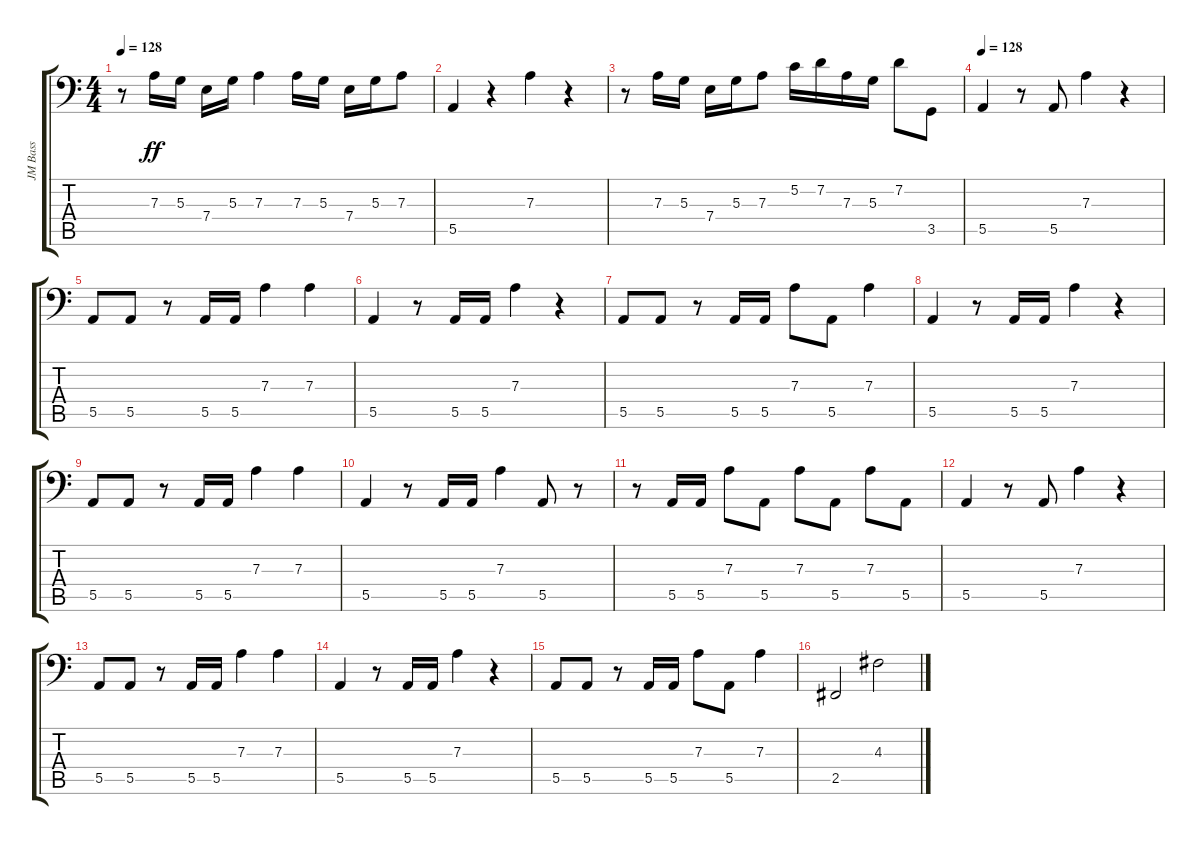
\track ("JM Bass" "JM Bass") {instrument electricbassfinger}
\staff {score tabs}
\tuning (C3 G2 D2 A1 E1 B0) {hide}
\ts (4 4)
\tempo 128
\clef f4
\ks c
r.8{dy ff} 7.3.16 5.3.16 7.4.16 5.3.16 7.3.4 7.3.16 5.3.16 7.4.16 5.3.16 7.3.8 |
5.5.4 r.4 7.3.4 r.4 |
r.8 7.3.16 5.3.16 7.4.16 5.3.16 7.3.8 5.2.16 7.2.16 7.3.16 5.3.16 7.2.8 3.5.8 |
\tempo 128
5.5.4 r.8 5.5.8 7.3.4 r.4 |
5.5.8 5.5.8 r.8 5.5.16 5.5.16 7.3.4 7.3.4 |
5.5.4 r.8 5.5.16 5.5.16 7.3.4 r.4 |
5.5.8 5.5.8 r.8 5.5.16 5.5.16 7.3.8 5.5.8 7.3.4 |
5.5.4 r.8 5.5.16 5.5.16 7.3.4 r.4 |
5.5.8 5.5.8 r.8 5.5.16 5.5.16 7.3.4 7.3.4 |
5.5.4 r.8 5.5.16 5.5.16 7.3.4 5.5.8 r.8 |
r.8 5.5.16 5.5.16 7.3.8 5.5.8 7.3.8 5.5.8 7.3.8 5.5.8 |
5.5.4 r.8 5.5.8 7.3.4 r.4 |
5.5.8 5.5.8 r.8 5.5.16 5.5.16 7.3.4 7.3.4 |
5.5.4 r.8 5.5.16 5.5.16 7.3.4 r.4 |
5.5.8 5.5.8 r.8 5.5.16 5.5.16 7.3.8 5.5.8 7.3.4 |
2.5.2 4.3.2
